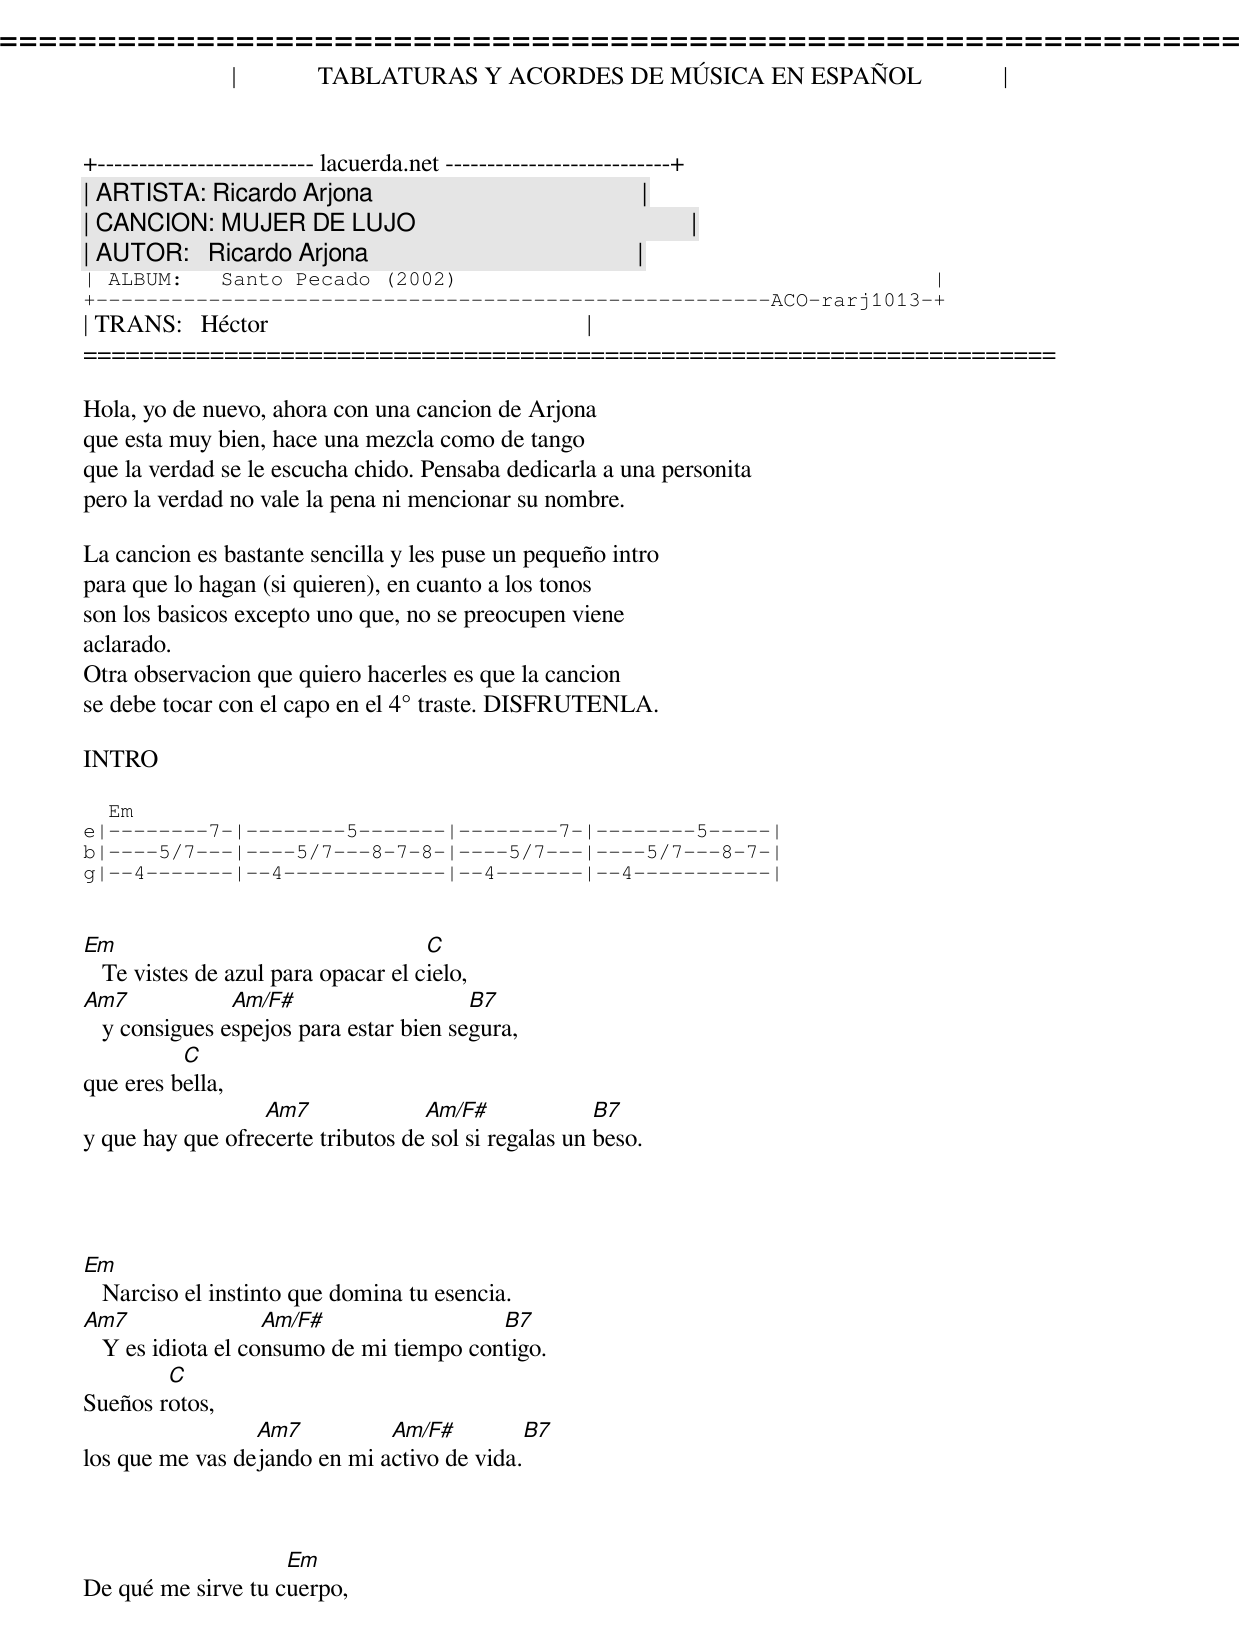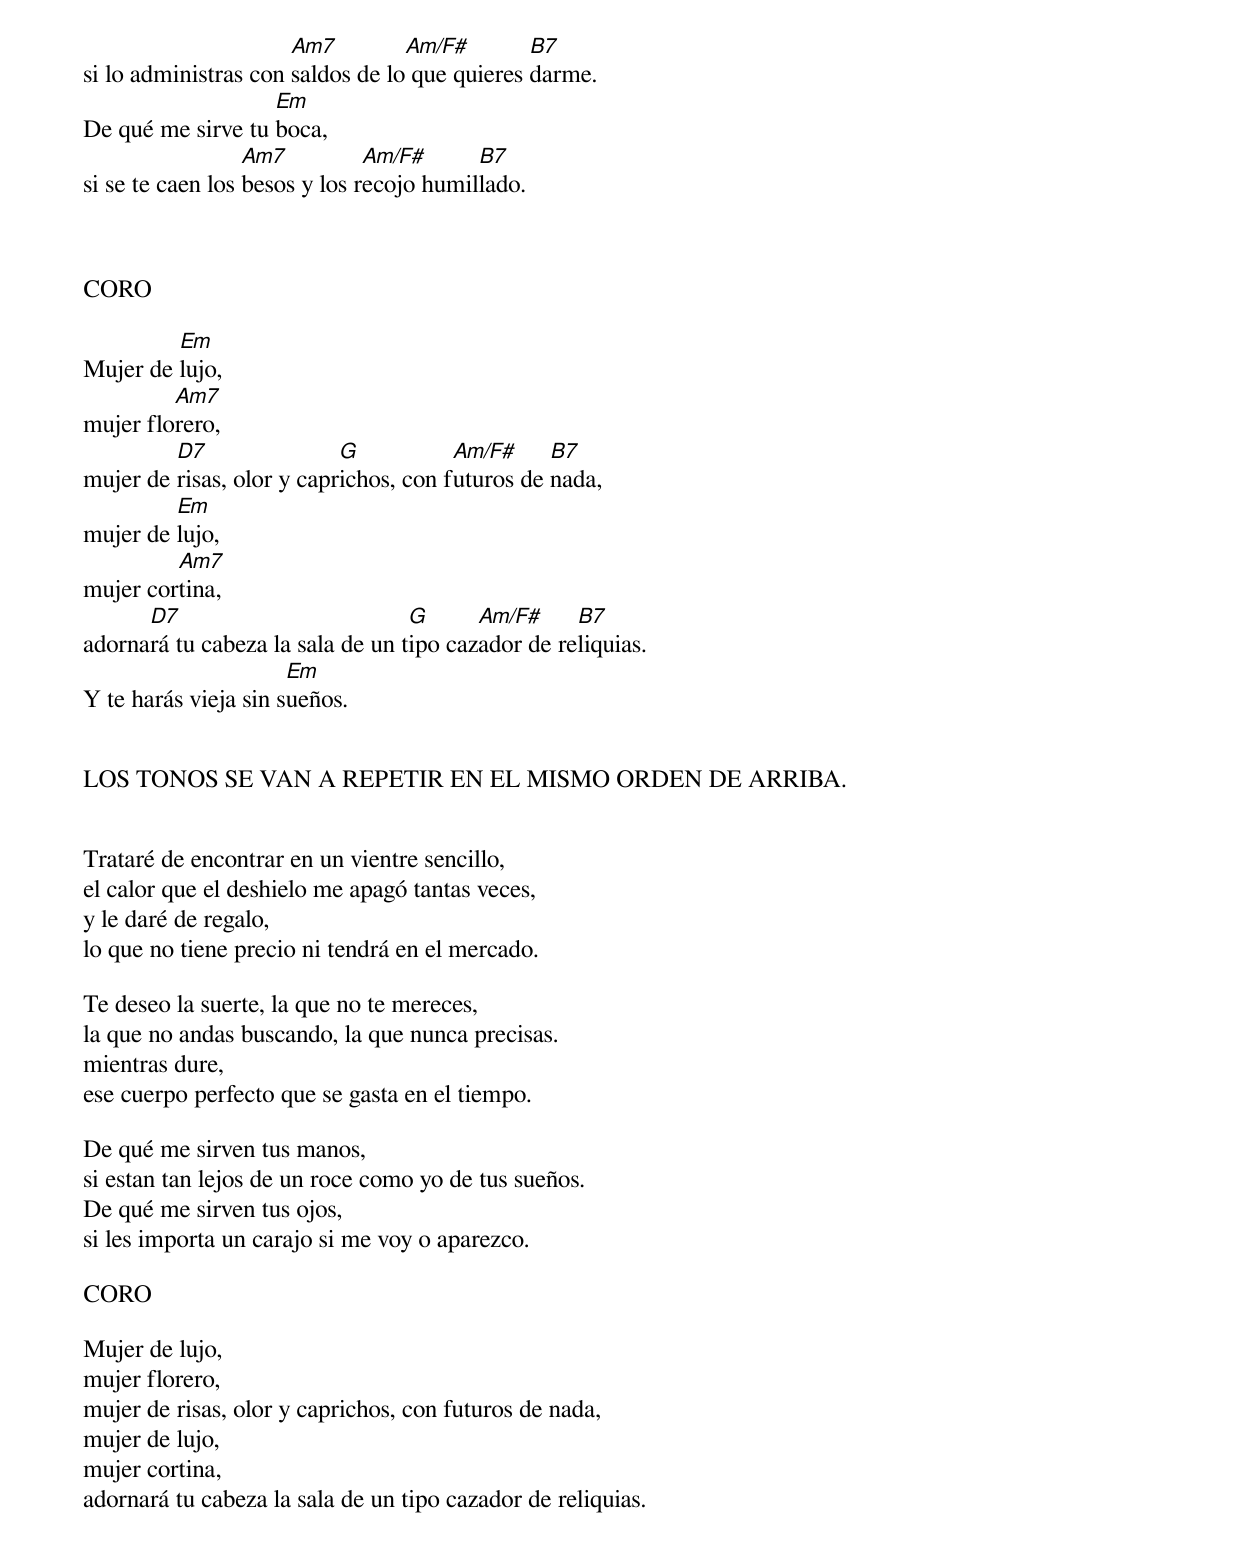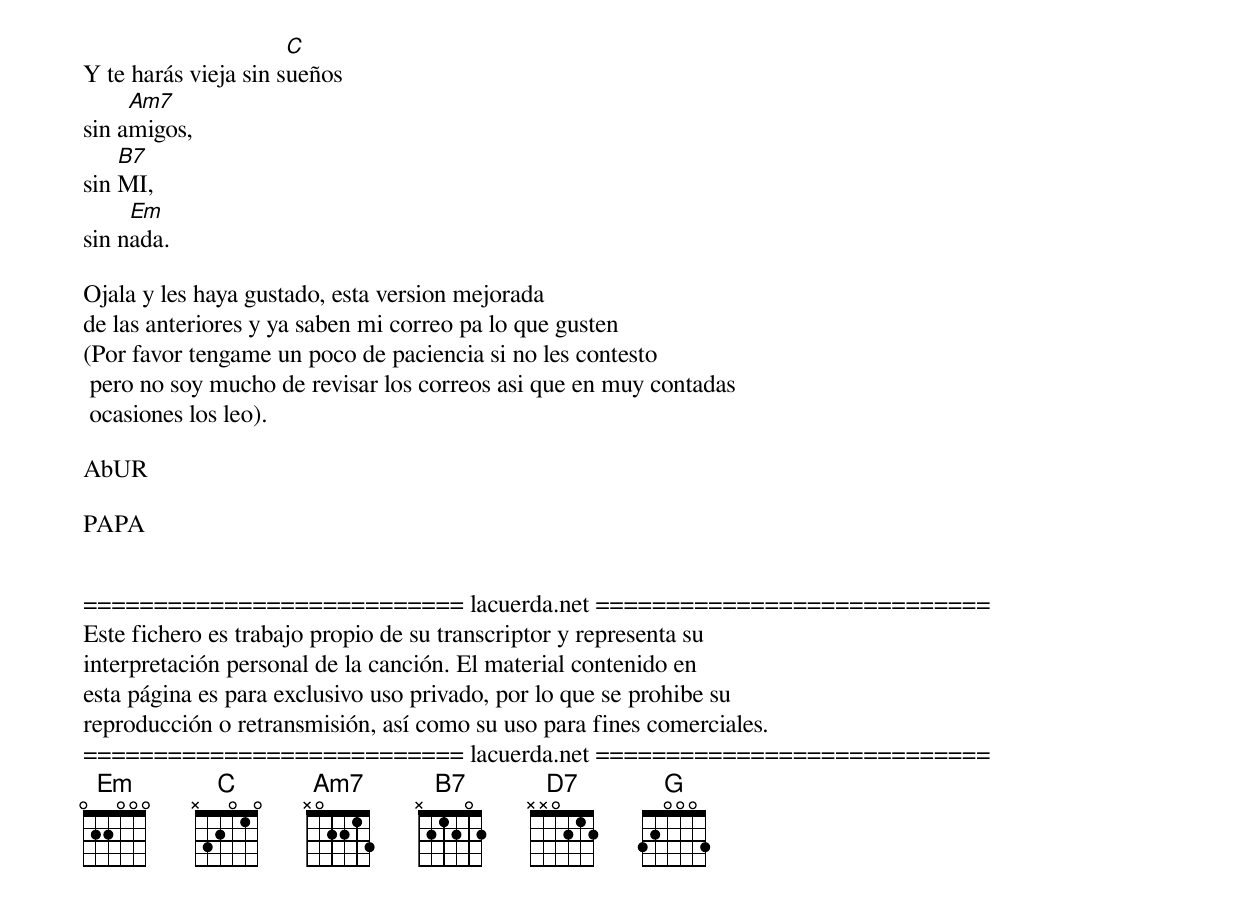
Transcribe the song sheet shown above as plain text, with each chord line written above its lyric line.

=====================================================================
|             TABLATURAS Y ACORDES DE MÚSICA EN ESPAÑOL             |
+-------------------------- lacuerda.net ---------------------------+
| ARTISTA: Ricardo Arjona                                           |
| CANCION: MUJER DE LUJO                                            |
| AUTOR:   Ricardo Arjona                                           |
| ALBUM:   Santo Pecado (2002)                                      |
+------------------------------------------------------ACO-rarj1013-+
| TRANS:   Héctor                                                   |
=====================================================================

Hola, yo de nuevo, ahora con una cancion de Arjona
que esta muy bien, hace una mezcla como de tango
que la verdad se le escucha chido. Pensaba dedicarla a una personita
pero la verdad no vale la pena ni mencionar su nombre.

La cancion es bastante sencilla y les puse un pequeño intro
para que lo hagan (si quieren), en cuanto a los tonos
son los basicos excepto uno que, no se preocupen viene
aclarado.
Otra observacion que quiero hacerles es que la cancion
se debe tocar con el capo en el 4° traste. DISFRUTENLA.

INTRO

  Em
e|--------7-|--------5-------|--------7-|--------5-----|
b|----5/7---|----5/7---8-7-8-|----5/7---|----5/7---8-7-|
g|--4-------|--4-------------|--4-------|--4-----------|


Em                                   C
   Te vistes de azul para opacar el cielo,
Am7             Am/F#                    B7
   y consigues espejos para estar bien segura,
          C
que eres bella,
                  Am7              Am/F#              B7
y que hay que ofrecerte tributos de sol si regalas un beso.




Em
   Narciso el instinto que domina tu esencia.
Am7                 Am/F#                 B7
   Y es idiota el consumo de mi tiempo contigo.
        C
Sueños rotos,
                 Am7          Am/F#          B7
los que me vas dejando en mi activo de vida.



                    Em
De qué me sirve tu cuerpo,
                      Am7         Am/F#        B7
si lo administras con saldos de lo que quieres darme.
                   Em
De qué me sirve tu boca,
                  Am7          Am/F#      B7
si se te caen los besos y los recojo humillado.



CORO

         Em
Mujer de lujo,
         Am7
mujer florero,
         D7                G           Am/F#     B7
mujer de risas, olor y caprichos, con futuros de nada,
         Em
mujer de lujo,
         Am7
mujer cortina,
      D7                          G      Am/F#     B7
adornará tu cabeza la sala de un tipo cazador de reliquias.
                      Em
Y te harás vieja sin sueños.


LOS TONOS SE VAN A REPETIR EN EL MISMO ORDEN DE ARRIBA.


Trataré de encontrar en un vientre sencillo,
el calor que el deshielo me apagó tantas veces,
y le daré de regalo,
lo que no tiene precio ni tendrá en el mercado.

Te deseo la suerte, la que no te mereces,
la que no andas buscando, la que nunca precisas.
mientras dure,
ese cuerpo perfecto que se gasta en el tiempo.

De qué me sirven tus manos,
si estan tan lejos de un roce como yo de tus sueños.
De qué me sirven tus ojos,
si les importa un carajo si me voy o aparezco.

CORO

Mujer de lujo,
mujer florero,
mujer de risas, olor y caprichos, con futuros de nada,
mujer de lujo,
mujer cortina,
adornará tu cabeza la sala de un tipo cazador de reliquias.

                      C
Y te harás vieja sin sueños
     Am7
sin amigos,
    B7
sin MI,
     Em
sin nada.

Ojala y les haya gustado, esta version mejorada
de las anteriores y ya saben mi correo pa lo que gusten
(Por favor tengame un poco de paciencia si no les contesto
 pero no soy mucho de revisar los correos asi que en muy contadas
 ocasiones los leo).

AbUR

PAPA


=========================== lacuerda.net ============================
Este fichero es trabajo propio de su transcriptor y representa su
interpretación personal de la canción. El material contenido en
esta página es para exclusivo uso privado, por lo que se prohibe su
reproducción o retransmisión, así como su uso para fines comerciales.
=========================== lacuerda.net ============================
